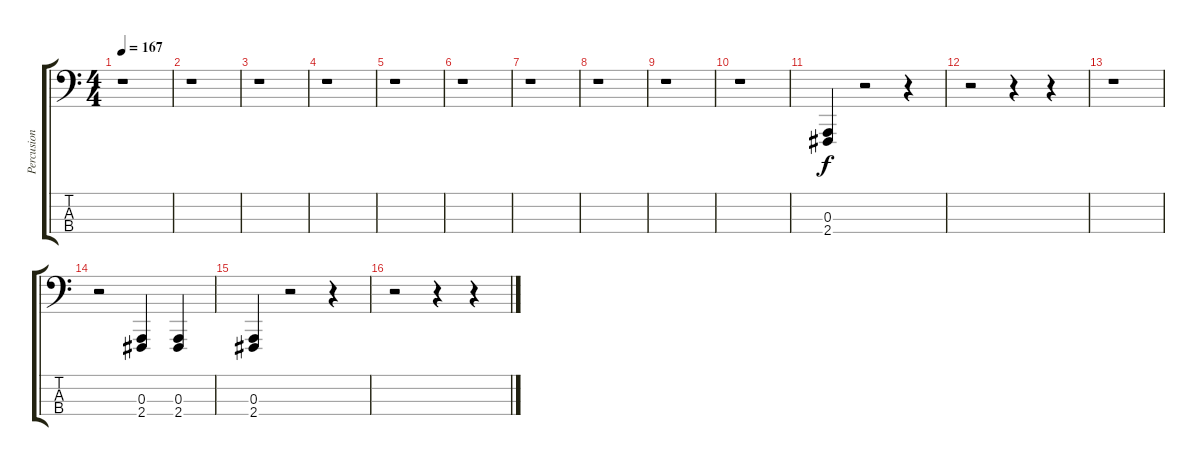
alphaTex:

\track ("Percusion" "Percusion") {instrument timpani}
\staff {score tabs}
\tuning (G2 D2 A1 E1) {hide}
\ts (4 4)
\tempo 167
\clef f4
\ks c
r.1{dy f} |
r.1 |
r.1 |
r.1 |
r.1 |
r.1 |
r.1 |
r.1 |
r.1 |
r.1 |
(0.3 2.4).4 r.2 r.4 |
r.2 r.4 r.4 |
r.1 |
r.2 (0.3 2.4).4 (0.3 2.4).4 |
(0.3 2.4).4 r.2 r.4 |
r.2 r.4 r.4
